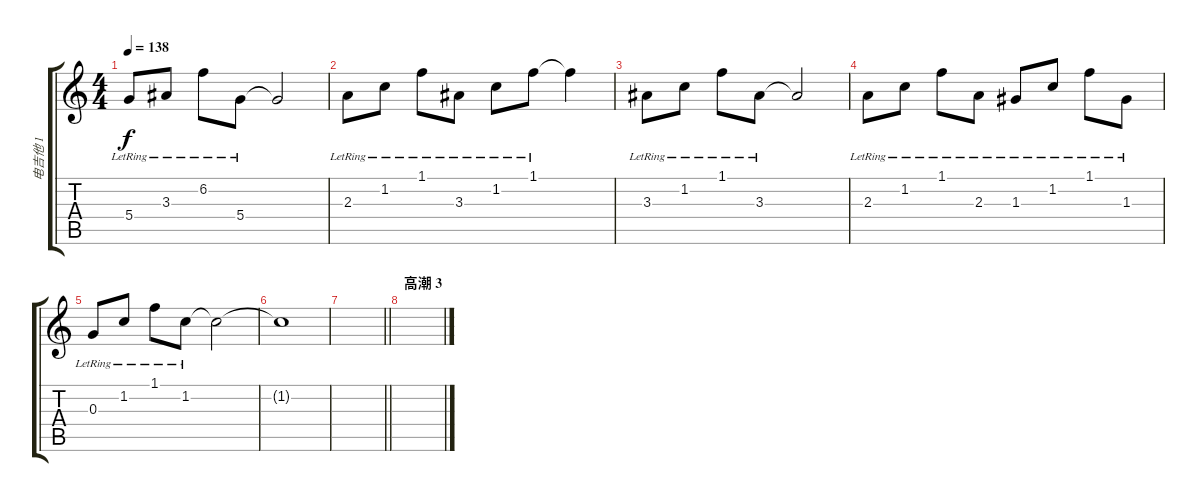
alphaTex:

\track ("电吉他 1" "电吉他 1") {instrument electricguitarclean}
\staff {score tabs}
\tuning (E4 B3 G3 D3 A2 E2) {hide}
\ts (4 4)
\tempo 138
\clef g2
\ks c
5.4{lr}.8{dy f} 3.3{lr}.8 6.2{lr}.8 5.4{lr}.8 5.4{t}.2 |
2.3{lr}.8 1.2{lr}.8 1.1{lr}.8 3.3{lr}.8 1.2{lr}.8 1.1{lr}.8 1.1{t}.4 |
3.3{lr}.8 1.2{lr}.8 1.1{lr}.8 3.3{lr}.8 3.3{t}.2 |
2.3{lr}.8 1.2{lr}.8 1.1{lr}.8 2.3{lr}.8 1.3{lr}.8 1.2{lr}.8 1.1{lr}.8 1.3{lr}.8 |
0.3{lr}.8 1.2{lr}.8 1.1{lr}.8 1.2{lr}.8 1.2{t}.2 |
1.2{t}.1 |
\barLineRight lightlight
|
\section ("" "高潮 3")
